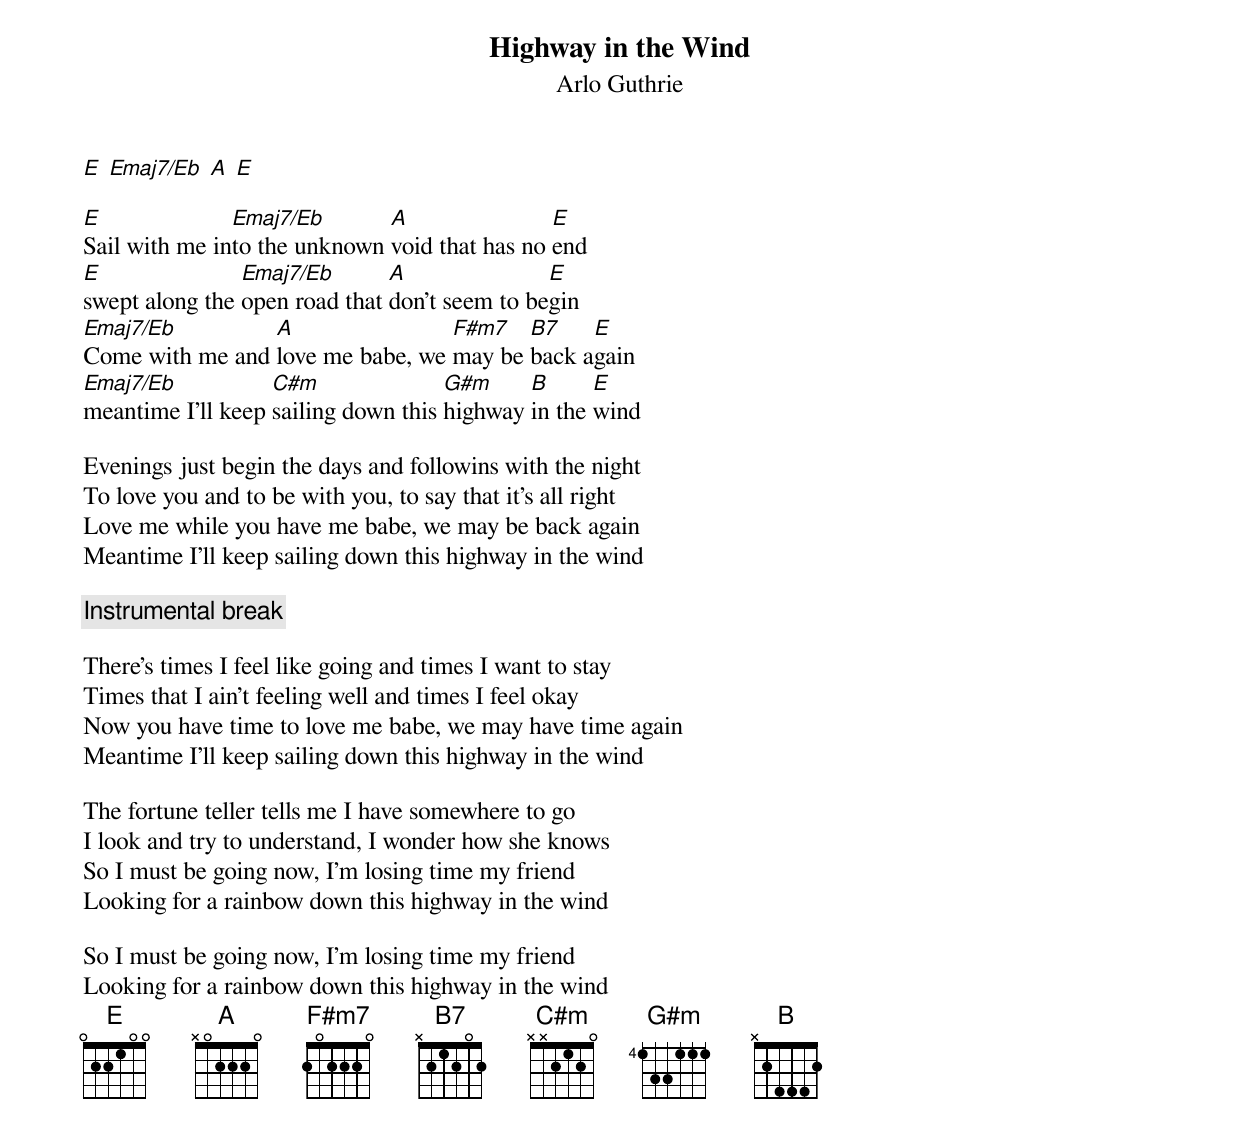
{t:Highway in the Wind}
{st:Arlo Guthrie}

[E] [Emaj7/Eb] [A] [E]

[E]Sail with me in[Emaj7/Eb]to the unknown [A]void that has no [E]end
[E]swept along the [Emaj7/Eb]open road that [A]don't seem to be[E]gin
[Emaj7/Eb]Come with me and [A]love me babe, we [F#m7]may be [B7]back a[E]gain
[Emaj7/Eb]meantime I'll keep [C#m]sailing down this [G#m]highway [B]in the [E]wind

Evenings just begin the days and followins with the night
To love you and to be with you, to say that it's all right
Love me while you have me babe, we may be back again
Meantime I'll keep sailing down this highway in the wind

{c:Instrumental break}

There's times I feel like going and times I want to stay
Times that I ain't feeling well and times I feel okay
Now you have time to love me babe, we may have time again
Meantime I'll keep sailing down this highway in the wind

The fortune teller tells me I have somewhere to go
I look and try to understand, I wonder how she knows
So I must be going now, I'm losing time my friend
Looking for a rainbow down this highway in the wind

So I must be going now, I'm losing time my friend
Looking for a rainbow down this highway in the wind
